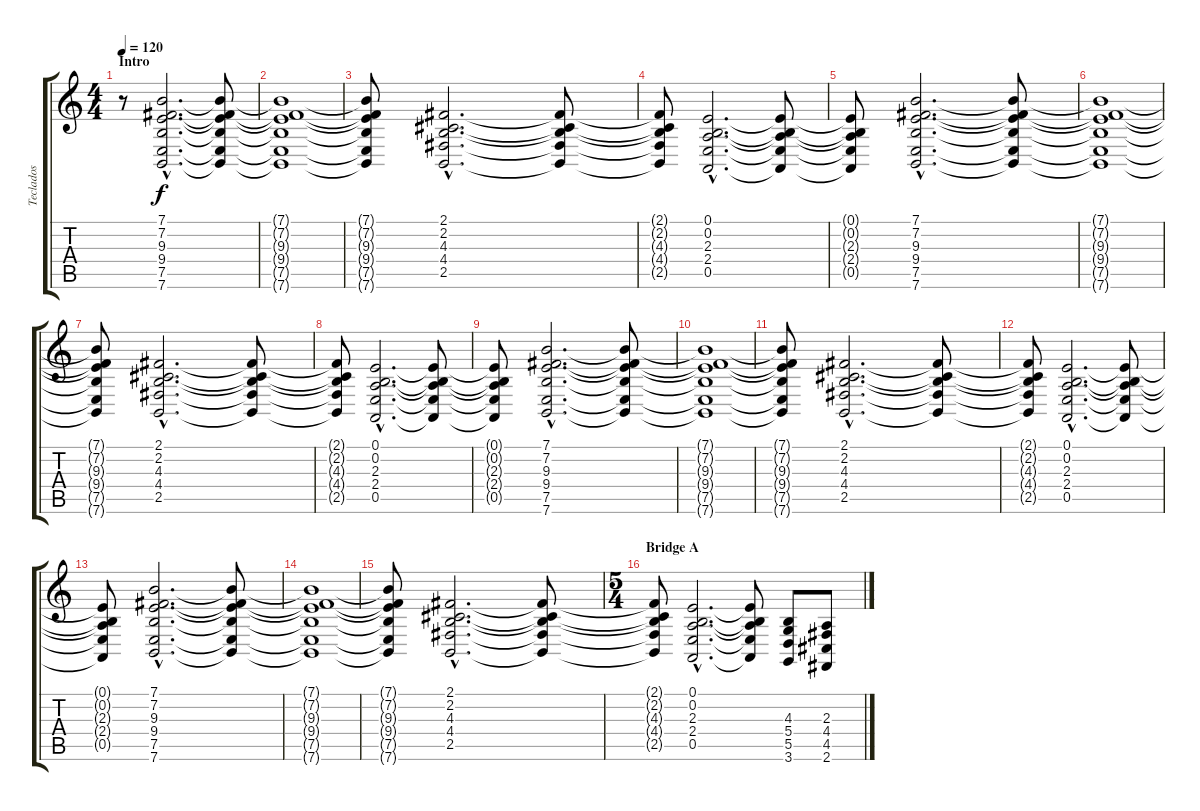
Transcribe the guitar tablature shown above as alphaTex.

\track ("Teclados" "Teclados") {instrument harpsichord}
\staff {score tabs}
\tuning (E4 B3 G3 D3 A2 E2) {hide}
\ts (4 4)
\section ("" "Intro")
\tempo 120
\clef g2
\ks c
r.8{dy f instrument harpsichord} (7.1{hac} 7.2{hac} 9.3{hac} 9.4{hac} 7.5{hac} 7.6{hac}).2{d instrument stringensemble2} (7.1{t} 7.2{t} 9.3{t} 9.4{t} 7.5{t} 7.6{t}).8 |
(7.1{t} 7.2{t} 9.3{t} 9.4{t} 7.5{t} 7.6{t}).1 |
(7.1{t} 7.2{t} 9.3{t} 9.4{t} 7.5{t} 7.6{t}).8 (2.1{hac} 2.2{hac} 4.3{hac} 4.4{hac} 2.5{hac}).2{d} (2.1{t} 2.2{t} 4.3{t} 4.4{t} 2.5{t}).8 |
(2.1{t} 2.2{t} 4.3{t} 4.4{t} 2.5{t}).8 (0.1{hac} 0.2{hac} 2.3{hac} 2.4{hac} 0.5{hac}).2{d} (0.1{t} 0.2{t} 2.3{t} 2.4{t} 0.5{t}).8 |
(0.1{t} 0.2{t} 2.3{t} 2.4{t} 0.5{t}).8 (7.1{hac} 7.2{hac} 9.3{hac} 9.4{hac} 7.5{hac} 7.6{hac}).2{d} (7.1{t} 7.2{t} 9.3{t} 9.4{t} 7.5{t} 7.6{t}).8 |
(7.1{t} 7.2{t} 9.3{t} 9.4{t} 7.5{t} 7.6{t}).1 |
(7.1{t} 7.2{t} 9.3{t} 9.4{t} 7.5{t} 7.6{t}).8 (2.1{hac} 2.2{hac} 4.3{hac} 4.4{hac} 2.5{hac}).2{d} (2.1{t} 2.2{t} 4.3{t} 4.4{t} 2.5{t}).8 |
(2.1{t} 2.2{t} 4.3{t} 4.4{t} 2.5{t}).8 (0.1{hac} 0.2{hac} 2.3{hac} 2.4{hac} 0.5{hac}).2{d} (0.1{t} 0.2{t} 2.3{t} 2.4{t} 0.5{t}).8 |
(0.1{t} 0.2{t} 2.3{t} 2.4{t} 0.5{t}).8 (7.1{hac} 7.2{hac} 9.3{hac} 9.4{hac} 7.5{hac} 7.6{hac}).2{d} (7.1{t} 7.2{t} 9.3{t} 9.4{t} 7.5{t} 7.6{t}).8 |
(7.1{t} 7.2{t} 9.3{t} 9.4{t} 7.5{t} 7.6{t}).1 |
(7.1{t} 7.2{t} 9.3{t} 9.4{t} 7.5{t} 7.6{t}).8 (2.1{hac} 2.2{hac} 4.3{hac} 4.4{hac} 2.5{hac}).2{d} (2.1{t} 2.2{t} 4.3{t} 4.4{t} 2.5{t}).8 |
(2.1{t} 2.2{t} 4.3{t} 4.4{t} 2.5{t}).8 (0.1{hac} 0.2{hac} 2.3{hac} 2.4{hac} 0.5{hac}).2{d} (0.1{t} 0.2{t} 2.3{t} 2.4{t} 0.5{t}).8 |
(0.1{t} 0.2{t} 2.3{t} 2.4{t} 0.5{t}).8 (7.1{hac} 7.2{hac} 9.3{hac} 9.4{hac} 7.5{hac} 7.6{hac}).2{d} (7.1{t} 7.2{t} 9.3{t} 9.4{t} 7.5{t} 7.6{t}).8 |
(7.1{t} 7.2{t} 9.3{t} 9.4{t} 7.5{t} 7.6{t}).1 |
(7.1{t} 7.2{t} 9.3{t} 9.4{t} 7.5{t} 7.6{t}).8 (2.1{hac} 2.2{hac} 4.3{hac} 4.4{hac} 2.5{hac}).2{d} (2.1{t} 2.2{t} 4.3{t} 4.4{t} 2.5{t}).8 |
\ts (5 4)
\section ("" "Bridge A")
(2.1{t} 2.2{t} 4.3{t} 4.4{t} 2.5{t}).8 (0.1{hac} 0.2{hac} 2.3{hac} 2.4{hac} 0.5{hac}).2{d} (0.1{t} 0.2{t} 2.3{t} 2.4{t} 0.5{t}).8 (4.3 5.4 5.5 3.6).8 (2.3 4.4 4.5 2.6).8
